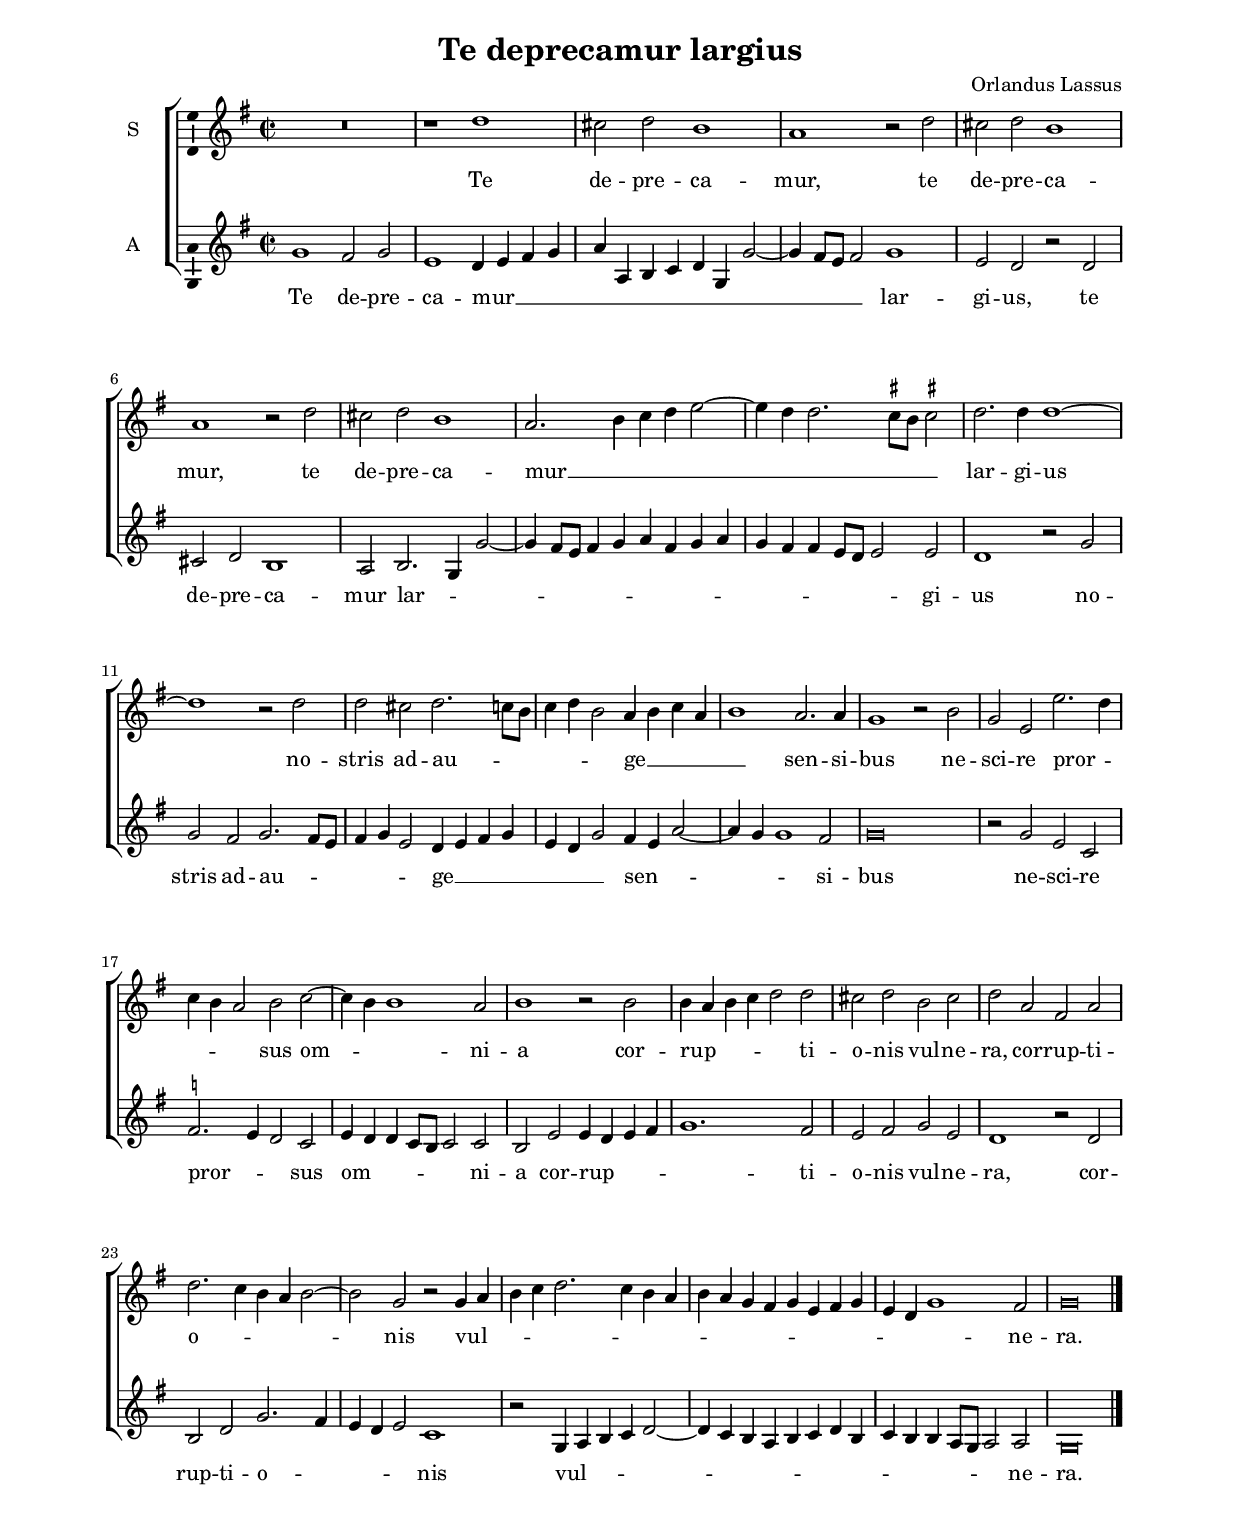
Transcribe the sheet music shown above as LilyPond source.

\header
{
  title="Te deprecamur largius"
  composer="Orlandus Lassus"
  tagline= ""
}

\version "2.24.0"
\include "deutsch.ly"
#(set-global-staff-size 17)
% #(set-default-paper-size "letter")
#(ly:set-option 'point-and-click #f)


	ficta = { \once \set suggestAccidentals = ##t }
	
	forget = #(define-music-function (music) (ly:music?) #{
		\accidentalStyle forget
		$music
		\accidentalStyle default
		#})


\paper
	{
	top-margin = 2.2 \cm
	bottom-margin = 2.5 \cm
	left-margin = 2 \cm
	right-margin = 2 \cm
	ragged-bottom = ##f
	ragged-last-bottom = ##t
	print-page-number = ##f
	system-system-spacing = #'((basic-distance . 20) (minimum-distance . 14) (padding . 7) (strechability . 250))
%	systems-per-page = 3
	min-systems-per-page = 3
	}



global = {
	\key f \major
	\time 2/2 \set Score.measureLength = #(ly:make-moment 2/1)
	\skip 1*2*28 \bar "|."
	}


cantus =  \relative c''
	{
	R\breve
	r1 c
	h2 c a1
	g1 r2 c
%5
	h2 c a1 |
	g1 r2 c
	h2 c a1
	g2. a4 b c d2~
	d4 c c2. \stemDown \ficta h8 a \stemNeutral \ficta h!2
%10
	c2. c4 c1~ |
	c1 r2 c
	c2 h c2. b8 a
	b4 c a2 g4 a b g
	a1 g2. g4
%15
	f1 r2 a |
	f2 d d'2. c4
	b4 a g2 a b~
	b4 a a1 g2
	a1 r2 a
%20
	a4 g a b c2 c |
	h2 c a h
	c2 g e g
	c2. b4 a g a2~
	a2 f r f4 g
%25
	a4 b c2. b4 a g |
	a4 g f e f d e f
	d4 c f1 e2
	f\breve |
	}


altus = \relative c'
	{
	f1 e2 f
	d1 c4 d e f
	g4 g, a b c f, f'2~
	f4 e8 d e2 f1
%5
	d2 c r c |
	h2 c a1
	g2 a2. f4 f'2~
	f4 e8 d e4 f g e f g
	f4 e e d8 c d2 d
%10
	c1 r2 f |
	f2 e f2. e8 d
	e4 f d2 c4 d e f
	d4 c f2 e4 d g2~
	g4 f f1 e2
%15
	f\breve |
	r2 f d b
	\ficta es2. d4 c2 b
	d4 c c b8 a b2 b
	a2 d d4 c d e
%20
	f1. e2 |
	d2 e f d
	c1 r2 c
	a2 c f2. e4
	d4 c d2 b1
%25
	r2 f4 g a b c2~ |
	c4 b a g a b c a
	b4 a a g8 f g2 g
	f\breve |
	}


lyricscantus = \lyricmode {
	Te de -- pre -- ca -- mur,
	te de -- pre -- ca -- mur,
	te de -- pre -- ca -- mur __ _ _ _ _ _ _ _ _ _ lar -- gi -- us
	no -- stris ad -- au -- _ _ _ _ _ ge __ _ _ _ _ sen -- si -- bus
	ne -- sci -- re pror -- _ _ _ _ sus om -- _ _ ni -- a
	cor -- rup -- _ _ _ _ ti -- o -- nis vul -- ne -- ra,
	cor -- rup -- ti -- o -- _ _ _ _ nis vul -- _ _ _ _ _ _ _ _ _ _ _ _ _ _ _ _ _ _ ne -- ra.
	}


lyricsaltus = \lyricmode {
	Te de -- pre -- ca -- mur __ _ _ _ _ _ _ _ _ _ _ _ _ _ lar -- gi -- us,
	te de -- pre -- ca -- mur lar -- _ _ _ _ _ _ _ _ _ _ _ _ _ _ _ _ gi -- us
	no -- stris ad -- au -- _ _ _ _ _ ge __ _ _ _ _ _ _ sen -- _ _ _ _ si -- bus
	ne -- sci -- re pror -- _ _ sus om -- _ _ _ _ _ ni -- a
	cor -- rup -- _ _ _ _ ti -- o -- nis vul -- ne -- ra,
	cor -- rup -- ti -- o -- _ _ _ _ nis vul -- _ _ _ _ _ _ _ _ _ _ _ _ _ _ _ _ _ ne -- ra.
	}


\score
{  
	\transpose f g {
	\new ChoirStaff \with { \override StaffGrouper.staff-staff-spacing.basic-distance = #13 }
	<<

	\new Staff <<\global
	\new Voice="v1" {
	  \set Staff.instrumentName="S"
		\set Staff.midiInstrument = "reed organ"
		\clef "treble"
		\cantus }
	\new Lyrics \lyricsto "v1" {\lyricscantus }
	>>


	\new Staff << \global
	\new Voice="v2" {
	  \set Staff.instrumentName="A"
		\set Staff.midiInstrument = "reed organ"
		\clef "treble" 
		\altus}
	\new Lyrics \lyricsto "v2" {\lyricsaltus }
	>>

	>>
	} % transpose

	\layout
	{
	indent = 1 \cm
	\context { \Lyrics \override VerticalAxisGroup.nonstaff-relatedstaff-spacing.padding = #1.7 }
%	\context { \Lyrics \override LyricText.font-size = #1 }
	\context { \Staff \override TimeSignature.break-visibility = #end-of-line-invisible }
	\context { \Staff \consists Ambitus_engraver }
	\context { \Score \override BarNumber.padding = #2 }
	\context { \Voice \override NoteHead.style = #'baroque }
	}


\midi
	{
    	\tempo 2 = 90
	}

}


% EOF
